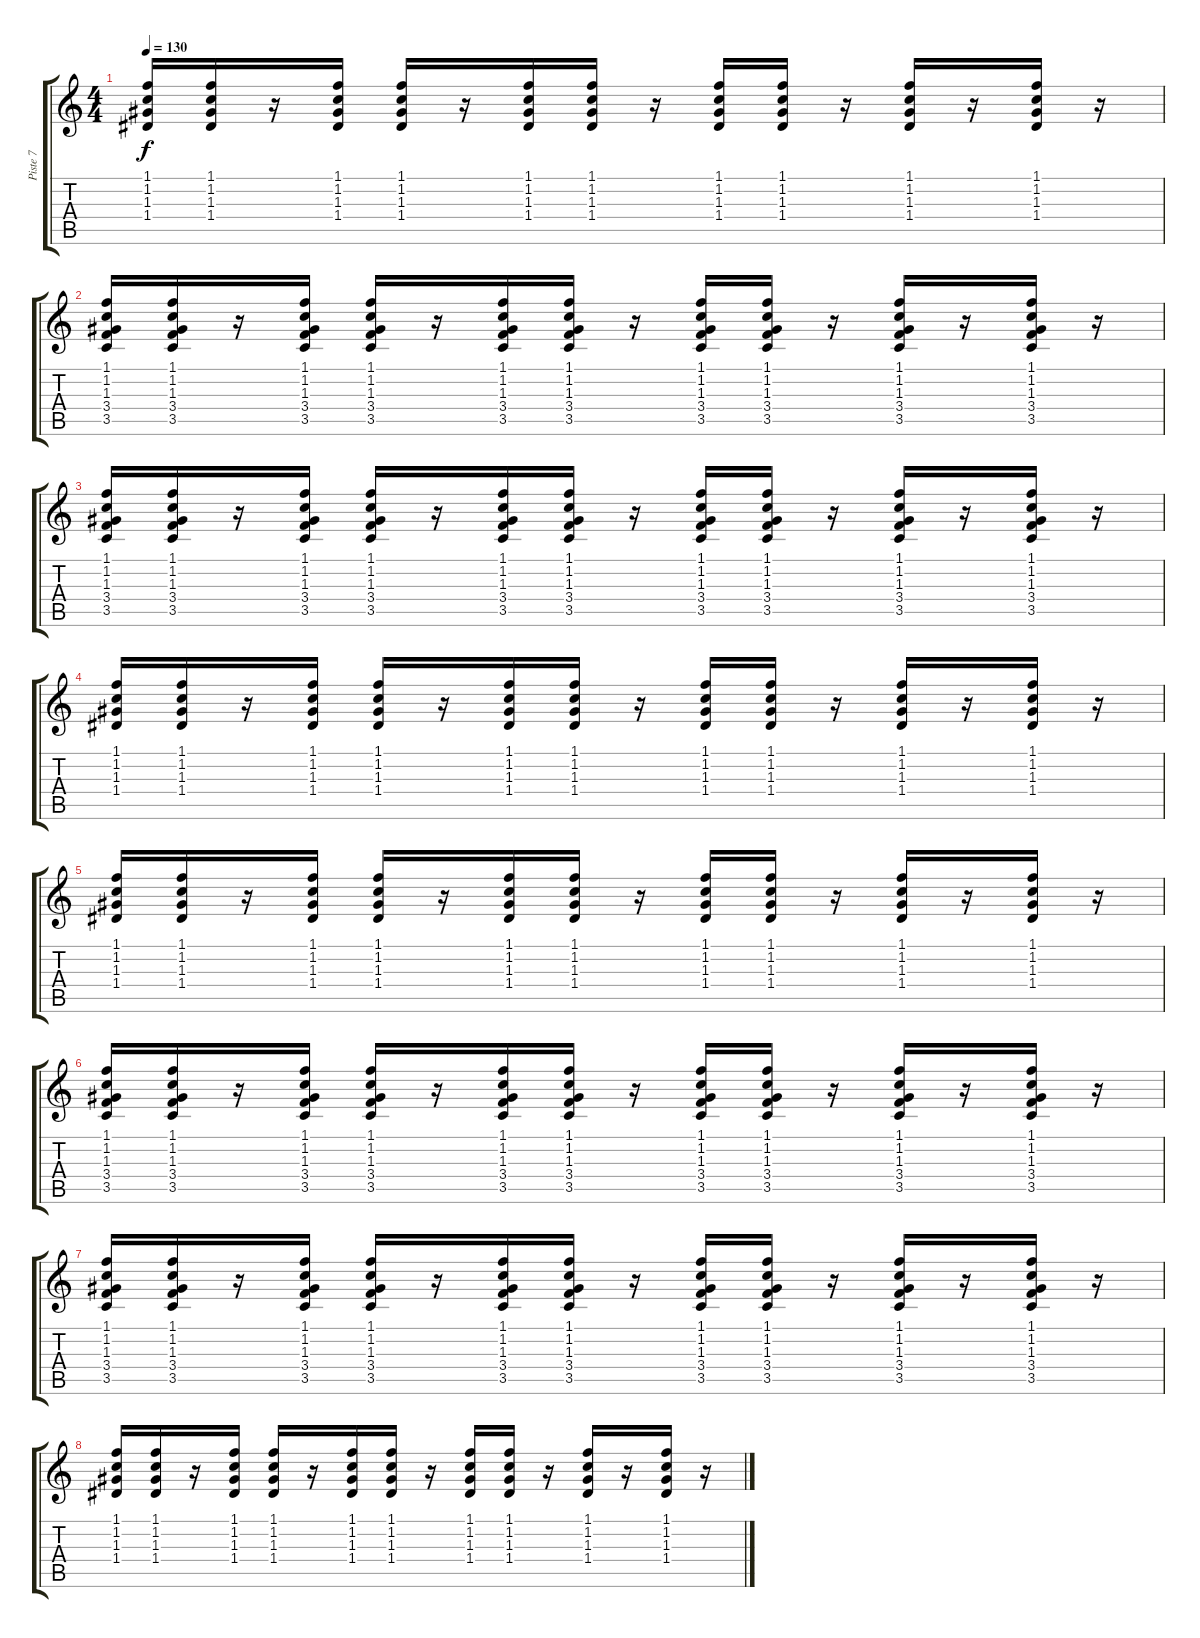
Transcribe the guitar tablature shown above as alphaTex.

\track ("Piste 7" "Piste 7") {instrument electricguitarclean}
\staff {score tabs}
\tuning (E4 B3 G3 D3 A2 E2) {hide}
\ts (4 4)
\tempo 130
\clef g2
\ks c
(1.1 1.2 1.3 1.4).16{dy f} (1.1 1.2 1.3 1.4).16 r.16 (1.1 1.2 1.3 1.4).16 (1.1 1.2 1.3 1.4).16 r.16 (1.1 1.2 1.3 1.4).16 (1.1 1.2 1.3 1.4).16 r.16 (1.1 1.2 1.3 1.4).16 (1.1 1.2 1.3 1.4).16 r.16 (1.1 1.2 1.3 1.4).16 r.16 (1.1 1.2 1.3 1.4).16 r.16 |
(1.1 1.2 1.3 3.4 3.5).16 (1.1 1.2 1.3 3.4 3.5).16 r.16 (1.1 1.2 1.3 3.4 3.5).16 (1.1 1.2 1.3 3.4 3.5).16 r.16 (1.1 1.2 1.3 3.4 3.5).16 (1.1 1.2 1.3 3.4 3.5).16 r.16 (1.1 1.2 1.3 3.4 3.5).16 (1.1 1.2 1.3 3.4 3.5).16 r.16 (1.1 1.2 1.3 3.4 3.5).16 r.16 (1.1 1.2 1.3 3.4 3.5).16 r.16 |
(1.1 1.2 1.3 3.4 3.5).16 (1.1 1.2 1.3 3.4 3.5).16 r.16 (1.1 1.2 1.3 3.4 3.5).16 (1.1 1.2 1.3 3.4 3.5).16 r.16 (1.1 1.2 1.3 3.4 3.5).16 (1.1 1.2 1.3 3.4 3.5).16 r.16 (1.1 1.2 1.3 3.4 3.5).16 (1.1 1.2 1.3 3.4 3.5).16 r.16 (1.1 1.2 1.3 3.4 3.5).16 r.16 (1.1 1.2 1.3 3.4 3.5).16 r.16 |
(1.1 1.2 1.3 1.4).16 (1.1 1.2 1.3 1.4).16 r.16 (1.1 1.2 1.3 1.4).16 (1.1 1.2 1.3 1.4).16 r.16 (1.1 1.2 1.3 1.4).16 (1.1 1.2 1.3 1.4).16 r.16 (1.1 1.2 1.3 1.4).16 (1.1 1.2 1.3 1.4).16 r.16 (1.1 1.2 1.3 1.4).16 r.16 (1.1 1.2 1.3 1.4).16 r.16 |
(1.1 1.2 1.3 1.4).16 (1.1 1.2 1.3 1.4).16 r.16 (1.1 1.2 1.3 1.4).16 (1.1 1.2 1.3 1.4).16 r.16 (1.1 1.2 1.3 1.4).16 (1.1 1.2 1.3 1.4).16 r.16 (1.1 1.2 1.3 1.4).16 (1.1 1.2 1.3 1.4).16 r.16 (1.1 1.2 1.3 1.4).16 r.16 (1.1 1.2 1.3 1.4).16 r.16 |
(1.1 1.2 1.3 3.4 3.5).16 (1.1 1.2 1.3 3.4 3.5).16 r.16 (1.1 1.2 1.3 3.4 3.5).16 (1.1 1.2 1.3 3.4 3.5).16 r.16 (1.1 1.2 1.3 3.4 3.5).16 (1.1 1.2 1.3 3.4 3.5).16 r.16 (1.1 1.2 1.3 3.4 3.5).16 (1.1 1.2 1.3 3.4 3.5).16 r.16 (1.1 1.2 1.3 3.4 3.5).16 r.16 (1.1 1.2 1.3 3.4 3.5).16 r.16 |
(1.1 1.2 1.3 3.4 3.5).16 (1.1 1.2 1.3 3.4 3.5).16 r.16 (1.1 1.2 1.3 3.4 3.5).16 (1.1 1.2 1.3 3.4 3.5).16 r.16 (1.1 1.2 1.3 3.4 3.5).16 (1.1 1.2 1.3 3.4 3.5).16 r.16 (1.1 1.2 1.3 3.4 3.5).16 (1.1 1.2 1.3 3.4 3.5).16 r.16 (1.1 1.2 1.3 3.4 3.5).16 r.16 (1.1 1.2 1.3 3.4 3.5).16 r.16 |
(1.1 1.2 1.3 1.4).16 (1.1 1.2 1.3 1.4).16 r.16 (1.1 1.2 1.3 1.4).16 (1.1 1.2 1.3 1.4).16 r.16 (1.1 1.2 1.3 1.4).16 (1.1 1.2 1.3 1.4).16 r.16 (1.1 1.2 1.3 1.4).16 (1.1 1.2 1.3 1.4).16 r.16 (1.1 1.2 1.3 1.4).16 r.16 (1.1 1.2 1.3 1.4).16 r.16
